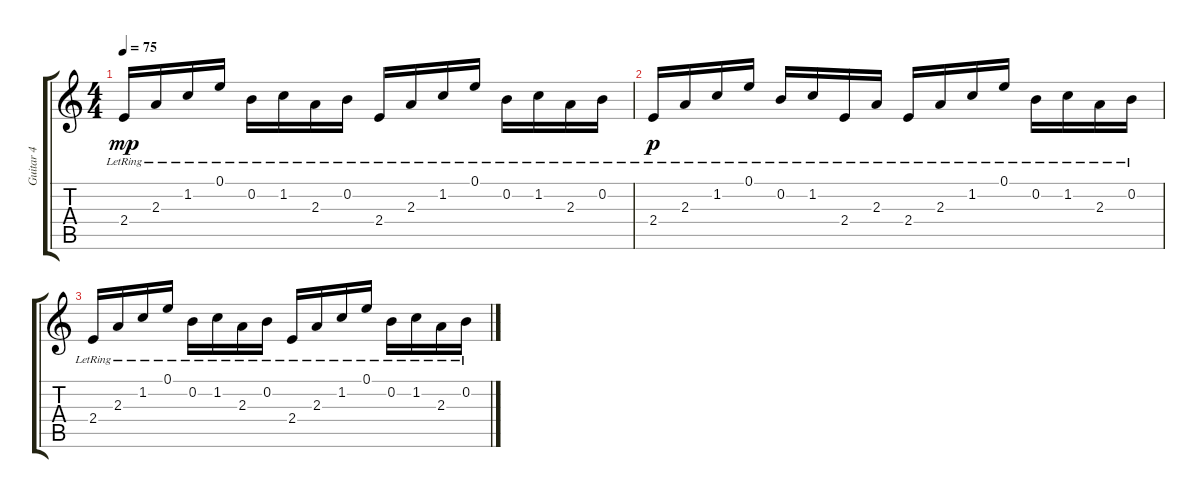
\track ("Guitar 4" "Guitar 4") {instrument electricguitarjazz}
\staff {score tabs}
\tuning (E4 B3 G3 D3 A2 E2) {hide}
\ts (4 4)
\tempo 75
\clef g2
\ks c
2.4{lr}.16{dy mp} 2.3{lr}.16 1.2{lr}.16 0.1{lr}.16 0.2{lr}.16 1.2{lr}.16 2.3{lr}.16 0.2{lr}.16 2.4{lr}.16 2.3{lr}.16 1.2{lr}.16 0.1{lr}.16 0.2{lr}.16 1.2{lr}.16 2.3{lr}.16 0.2{lr}.16 |
2.4{lr}.16{dy p} 2.3{lr}.16 1.2{lr}.16 0.1{lr}.16 0.2{lr}.16 1.2{lr}.16 2.4{lr}.16 2.3{lr}.16 2.4{lr}.16 2.3{lr}.16 1.2{lr}.16 0.1{lr}.16 0.2{lr}.16 1.2{lr}.16 2.3{lr}.16 0.2{lr}.16 |
2.4{lr}.16 2.3{lr}.16 1.2{lr}.16 0.1{lr}.16 0.2{lr}.16 1.2{lr}.16 2.3{lr}.16 0.2{lr}.16 2.4{lr}.16 2.3{lr}.16 1.2{lr}.16 0.1{lr}.16 0.2{lr}.16 1.2{lr}.16 2.3{lr}.16 0.2{lr}.16
